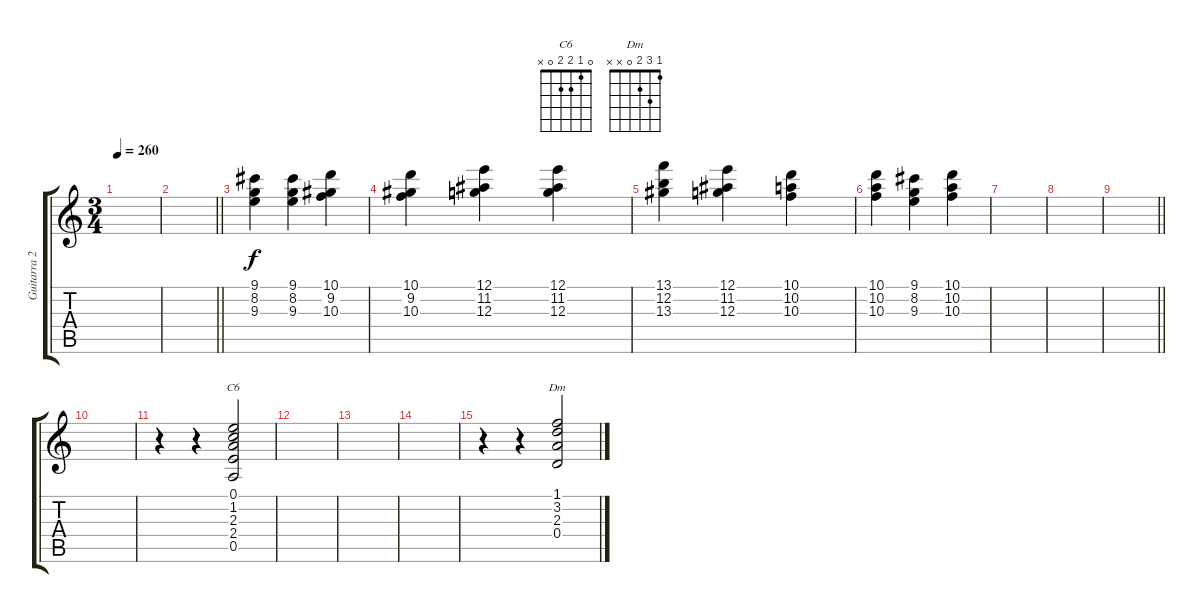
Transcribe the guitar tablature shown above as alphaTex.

\track ("Guitarra 2" "Guitarra 2") {instrument electricguitarclean}
\staff {score tabs}
\tuning (E4 B3 G3 D3 A2 E2) {hide}
\chord ("C6" 0 1 2 2 0 x)
\chord ("Dm" 1 3 2 0 x x)
\ts (3 4)
\tempo 260
\clef g2
\ks c
|
\barLineRight lightlight
|
(9.1 8.2 9.3).4 (9.1 8.2 9.3).4 (10.1 9.2 10.3).4 |
(10.1 9.2 10.3).4 (12.1 11.2 12.3).4 (12.1 11.2 12.3).4 |
(13.1 12.2 13.3).4 (12.1 11.2 12.3).4 (10.1 10.2 10.3).4 |
(10.1 10.2 10.3).4 (9.1 8.2 9.3).4 (10.1 10.2 10.3).4 |
|
|
\barLineRight lightlight
|
|
r.4 r.4 (0.1 1.2 2.3 2.4 0.5).2{ch "C6"} |
|
|
|
r.4 r.4 (1.1 3.2 2.3 0.4).2{ch "Dm"}
